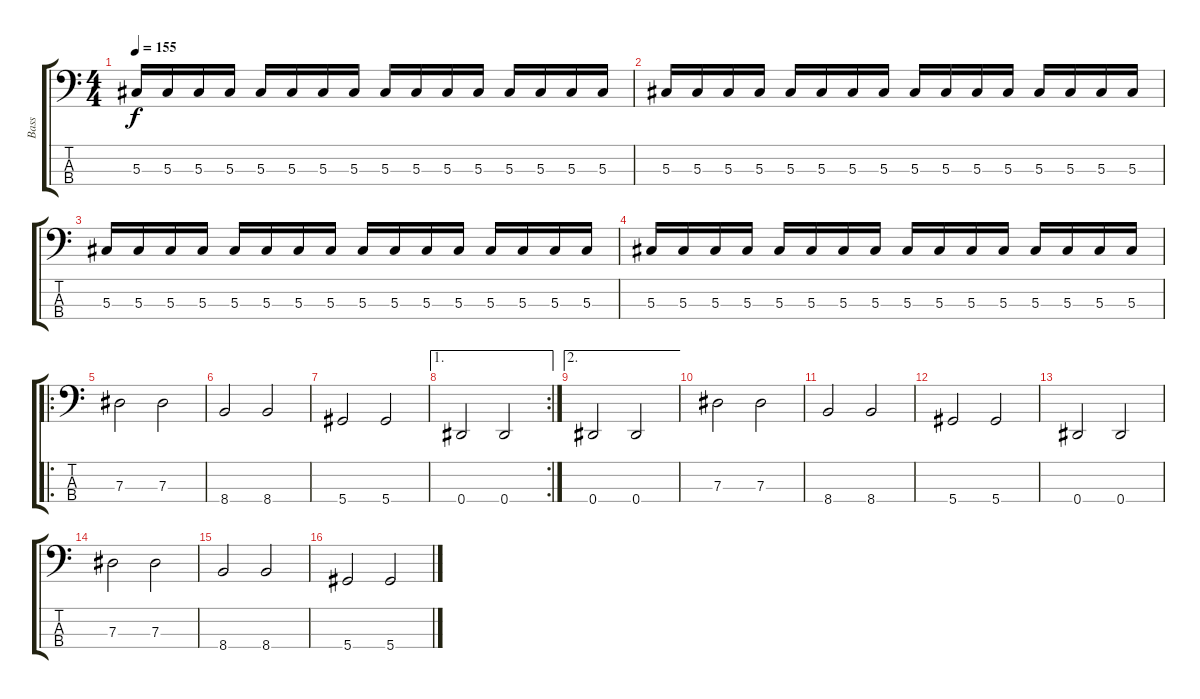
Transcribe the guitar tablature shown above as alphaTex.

\track ("Bass" "Bass") {instrument electricbasspick}
\staff {score tabs}
\tuning (Gb2 Db2 Ab1 Eb1) {hide}
\ts (4 4)
\tempo 155
\clef f4
\ks c
5.3.16{dy f} 5.3.16 5.3.16 5.3.16 5.3.16 5.3.16 5.3.16 5.3.16 5.3.16 5.3.16 5.3.16 5.3.16 5.3.16 5.3.16 5.3.16 5.3.16 |
5.3.16 5.3.16 5.3.16 5.3.16 5.3.16 5.3.16 5.3.16 5.3.16 5.3.16 5.3.16 5.3.16 5.3.16 5.3.16 5.3.16 5.3.16 5.3.16 |
5.3.16 5.3.16 5.3.16 5.3.16 5.3.16 5.3.16 5.3.16 5.3.16 5.3.16 5.3.16 5.3.16 5.3.16 5.3.16 5.3.16 5.3.16 5.3.16 |
5.3.16 5.3.16 5.3.16 5.3.16 5.3.16 5.3.16 5.3.16 5.3.16 5.3.16 5.3.16 5.3.16 5.3.16 5.3.16 5.3.16 5.3.16 5.3.16 |
\ro
7.3.2 7.3.2 |
8.4.2 8.4.2 |
5.4.2 5.4.2 |
\ae 1
\rc 2
0.4.2 0.4.2 |
\ae 2
0.4.2 0.4.2 |
7.3.2 7.3.2 |
8.4.2 8.4.2 |
5.4.2 5.4.2 |
0.4.2 0.4.2 |
7.3.2 7.3.2 |
8.4.2 8.4.2 |
5.4.2 5.4.2
